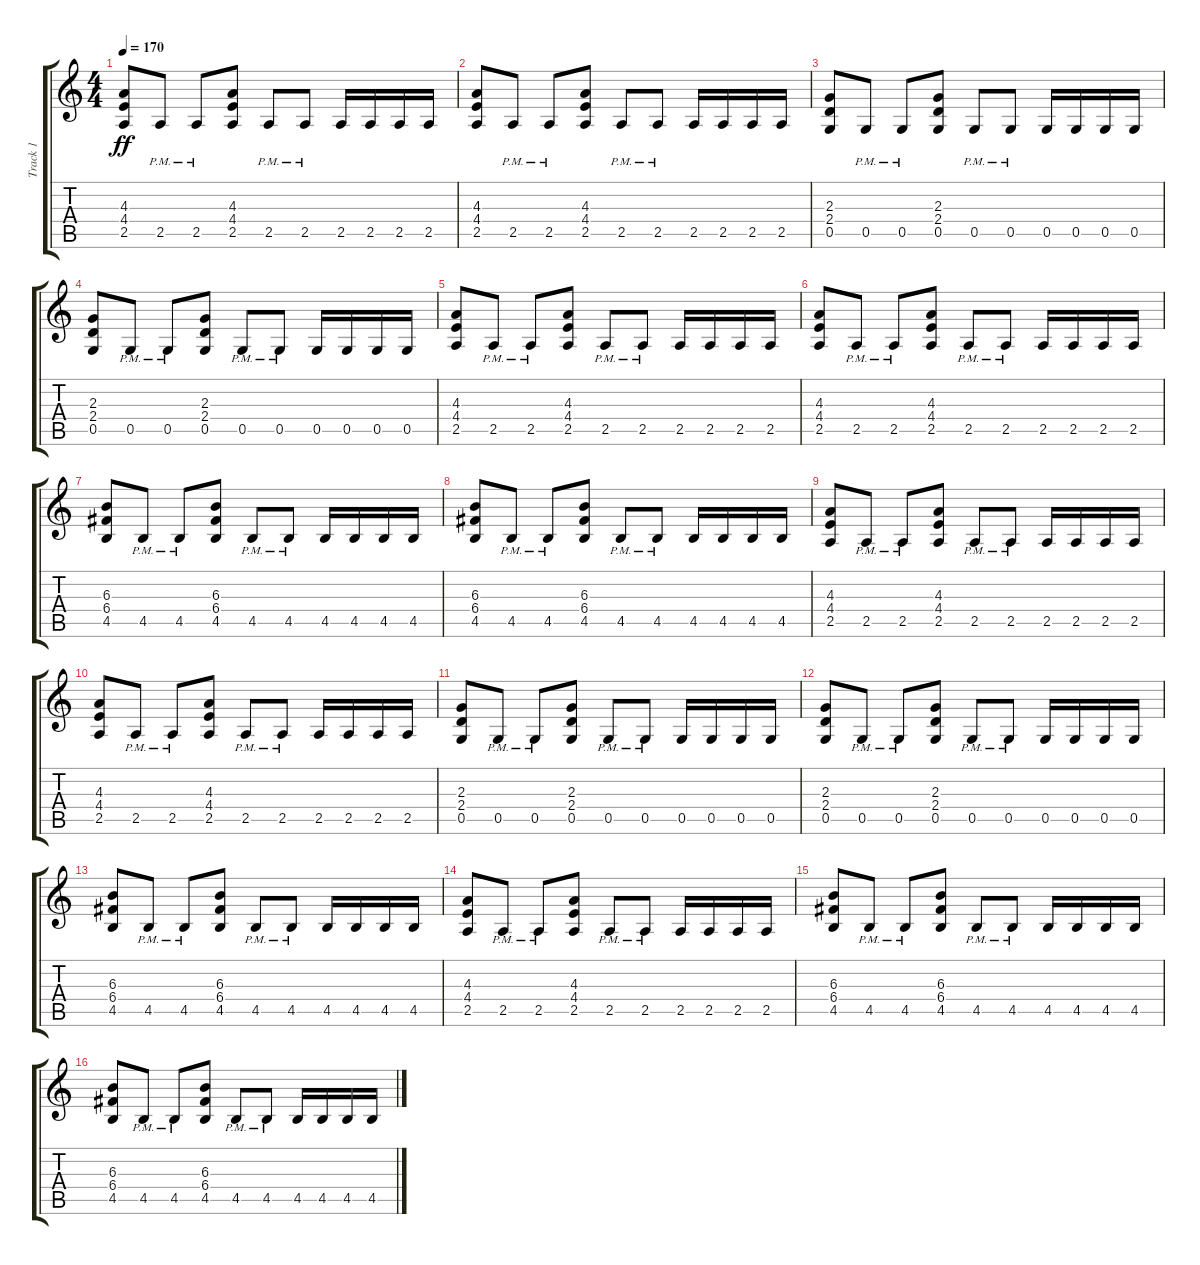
\track ("Track 1" "Track 1") {instrument distortionguitar}
\staff {score tabs}
\tuning (D4 A3 F3 C3 G2 D2) {hide}
\ts (4 4)
\tempo 170
\clef g2
\ks c
(4.3 4.4 2.5).8{dy ff} 2.5{pm}.8 2.5{pm}.8 (4.3 4.4 2.5).8 2.5{pm}.8 2.5{pm}.8 2.5.16 2.5.16 2.5.16 2.5.16 |
(4.3 4.4 2.5).8 2.5{pm}.8 2.5{pm}.8 (4.3 4.4 2.5).8 2.5{pm}.8 2.5{pm}.8 2.5.16 2.5.16 2.5.16 2.5.16 |
(2.3 2.4 0.5).8 0.5{pm}.8 0.5{pm}.8 (2.3 2.4 0.5).8 0.5{pm}.8 0.5{pm}.8 0.5.16 0.5.16 0.5.16 0.5.16 |
(2.3 2.4 0.5).8 0.5{pm}.8 0.5{pm}.8 (2.3 2.4 0.5).8 0.5{pm}.8 0.5{pm}.8 0.5.16 0.5.16 0.5.16 0.5.16 |
(4.3 4.4 2.5).8 2.5{pm}.8 2.5{pm}.8 (4.3 4.4 2.5).8 2.5{pm}.8 2.5{pm}.8 2.5.16 2.5.16 2.5.16 2.5.16 |
(4.3 4.4 2.5).8 2.5{pm}.8 2.5{pm}.8 (4.3 4.4 2.5).8 2.5{pm}.8 2.5{pm}.8 2.5.16 2.5.16 2.5.16 2.5.16 |
(6.3 6.4 4.5).8 4.5{pm}.8 4.5{pm}.8 (6.3 6.4 4.5).8 4.5{pm}.8 4.5{pm}.8 4.5.16 4.5.16 4.5.16 4.5.16 |
(6.3 6.4 4.5).8 4.5{pm}.8 4.5{pm}.8 (6.3 6.4 4.5).8 4.5{pm}.8 4.5{pm}.8 4.5.16 4.5.16 4.5.16 4.5.16 |
(4.3 4.4 2.5).8 2.5{pm}.8 2.5{pm}.8 (4.3 4.4 2.5).8 2.5{pm}.8 2.5{pm}.8 2.5.16 2.5.16 2.5.16 2.5.16 |
(4.3 4.4 2.5).8 2.5{pm}.8 2.5{pm}.8 (4.3 4.4 2.5).8 2.5{pm}.8 2.5{pm}.8 2.5.16 2.5.16 2.5.16 2.5.16 |
(2.3 2.4 0.5).8 0.5{pm}.8 0.5{pm}.8 (2.3 2.4 0.5).8 0.5{pm}.8 0.5{pm}.8 0.5.16 0.5.16 0.5.16 0.5.16 |
(2.3 2.4 0.5).8 0.5{pm}.8 0.5{pm}.8 (2.3 2.4 0.5).8 0.5{pm}.8 0.5{pm}.8 0.5.16 0.5.16 0.5.16 0.5.16 |
(6.3 6.4 4.5).8 4.5{pm}.8 4.5{pm}.8 (6.3 6.4 4.5).8 4.5{pm}.8 4.5{pm}.8 4.5.16 4.5.16 4.5.16 4.5.16 |
(4.3 4.4 2.5).8 2.5{pm}.8 2.5{pm}.8 (4.3 4.4 2.5).8 2.5{pm}.8 2.5{pm}.8 2.5.16 2.5.16 2.5.16 2.5.16 |
(6.3 6.4 4.5).8 4.5{pm}.8 4.5{pm}.8 (6.3 6.4 4.5).8 4.5{pm}.8 4.5{pm}.8 4.5.16 4.5.16 4.5.16 4.5.16 |
(6.3 6.4 4.5).8 4.5{pm}.8 4.5{pm}.8 (6.3 6.4 4.5).8 4.5{pm}.8 4.5{pm}.8 4.5.16 4.5.16 4.5.16 4.5.16
